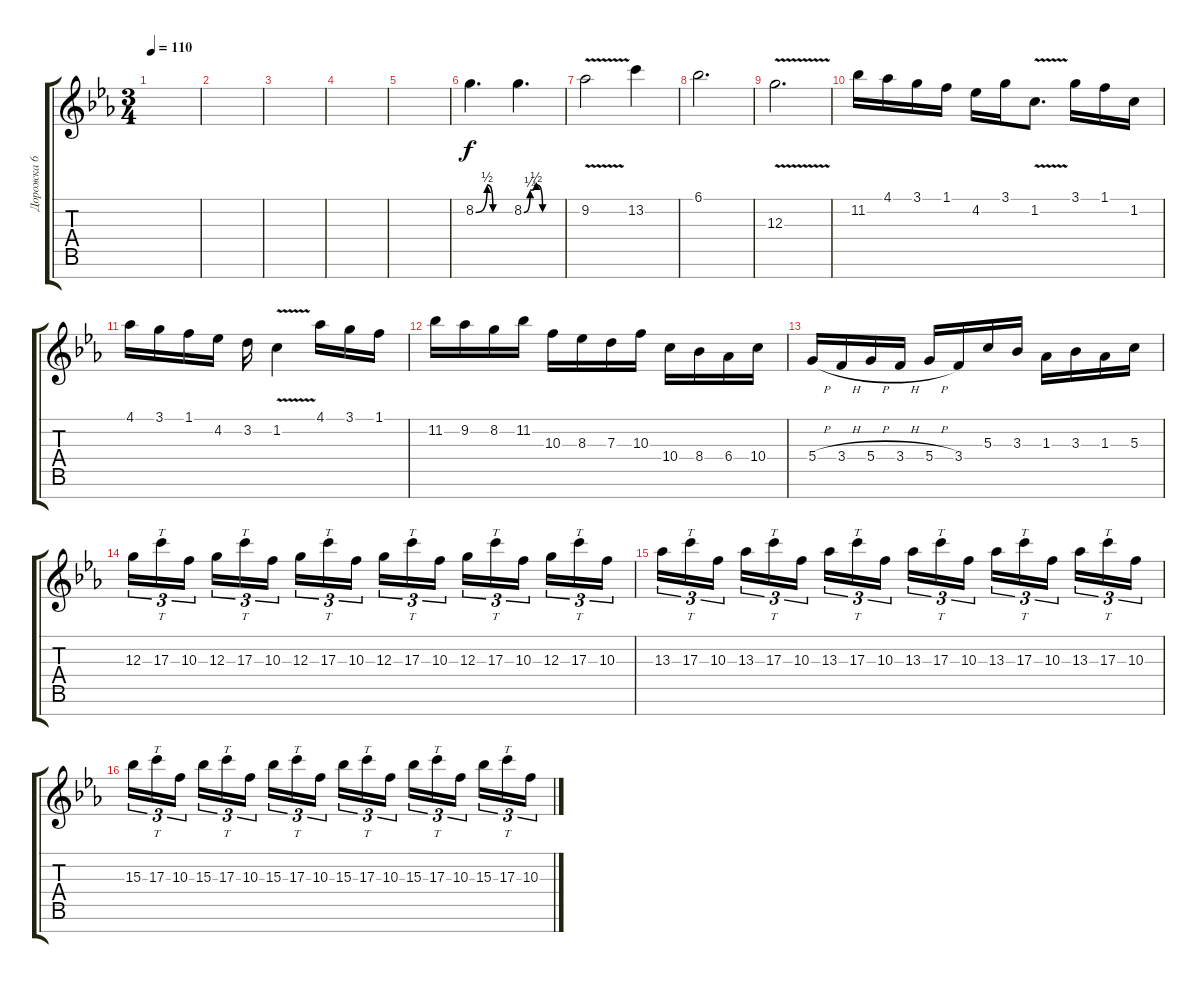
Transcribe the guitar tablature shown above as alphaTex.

\track ("Дорожка 6" "Дорожка 6") {instrument distortionguitar}
\staff {score tabs}
\tuning (E4 B3 G3 D3 A2 E2 B1) {hide}
\ts (3 4)
\tempo 110
\clef g2
\ks cminor
|
|
|
|
|
8.2{be (custom 0 0 20 2 30 0 60 0)}.4{d instrument distortionguitar} 8.2{be (custom 0 0 10 1 20 2 30 0 60 0)}.4{d} |
9.2{v}.2 13.2.4 |
6.1.2{d} |
12.3{v}.2{d} |
11.2.16 4.1.16 3.1.16 1.1.16 4.2.16 3.1.16 1.2{v}.8{d} 3.1.16 1.1.16 1.2.16 |
4.1.16 3.1.16 1.1.16 4.2.16 3.2.16 1.2{v}.4 4.1.16 3.1.16 1.1.16 |
11.2.16 9.2.16 8.2.16 11.2.16 10.3.16 8.3.16 7.3.16 10.3.16 10.4.16 8.4.16 6.4.16 10.4.16 |
5.4{h}.16 3.4{h}.16 5.4{h}.16 3.4{h}.16 5.4{h}.16 3.4.16 5.3.16 3.3.16 1.3.16 3.3.16 1.3.16 5.3.16 |
12.3.16{tu (3 2)} 17.3.16{tt tu (3 2)} 10.3.16{tu (3 2) beam splitsecondary} 12.3.16{tu (3 2)} 17.3.16{tt tu (3 2)} 10.3.16{tu (3 2)} 12.3.16{tu (3 2)} 17.3.16{tt tu (3 2)} 10.3.16{tu (3 2) beam splitsecondary} 12.3.16{tu (3 2)} 17.3.16{tt tu (3 2)} 10.3.16{tu (3 2)} 12.3.16{tu (3 2)} 17.3.16{tt tu (3 2)} 10.3.16{tu (3 2) beam splitsecondary} 12.3.16{tu (3 2)} 17.3.16{tt tu (3 2)} 10.3.16{tu (3 2)} |
13.3.16{tu (3 2)} 17.3.16{tt tu (3 2)} 10.3.16{tu (3 2) beam splitsecondary} 13.3.16{tu (3 2)} 17.3.16{tt tu (3 2)} 10.3.16{tu (3 2)} 13.3.16{tu (3 2)} 17.3.16{tt tu (3 2)} 10.3.16{tu (3 2) beam splitsecondary} 13.3.16{tu (3 2)} 17.3.16{tt tu (3 2)} 10.3.16{tu (3 2)} 13.3.16{tu (3 2)} 17.3.16{tt tu (3 2)} 10.3.16{tu (3 2) beam splitsecondary} 13.3.16{tu (3 2)} 17.3.16{tt tu (3 2)} 10.3.16{tu (3 2)} |
15.3.16{tu (3 2)} 17.3.16{tt tu (3 2)} 10.3.16{tu (3 2) beam splitsecondary} 15.3.16{tu (3 2)} 17.3.16{tt tu (3 2)} 10.3.16{tu (3 2)} 15.3.16{tu (3 2)} 17.3.16{tt tu (3 2)} 10.3.16{tu (3 2) beam splitsecondary} 15.3.16{tu (3 2)} 17.3.16{tt tu (3 2)} 10.3.16{tu (3 2)} 15.3.16{tu (3 2)} 17.3.16{tt tu (3 2)} 10.3.16{tu (3 2) beam splitsecondary} 15.3.16{tu (3 2)} 17.3.16{tt tu (3 2)} 10.3.16{tu (3 2)}
